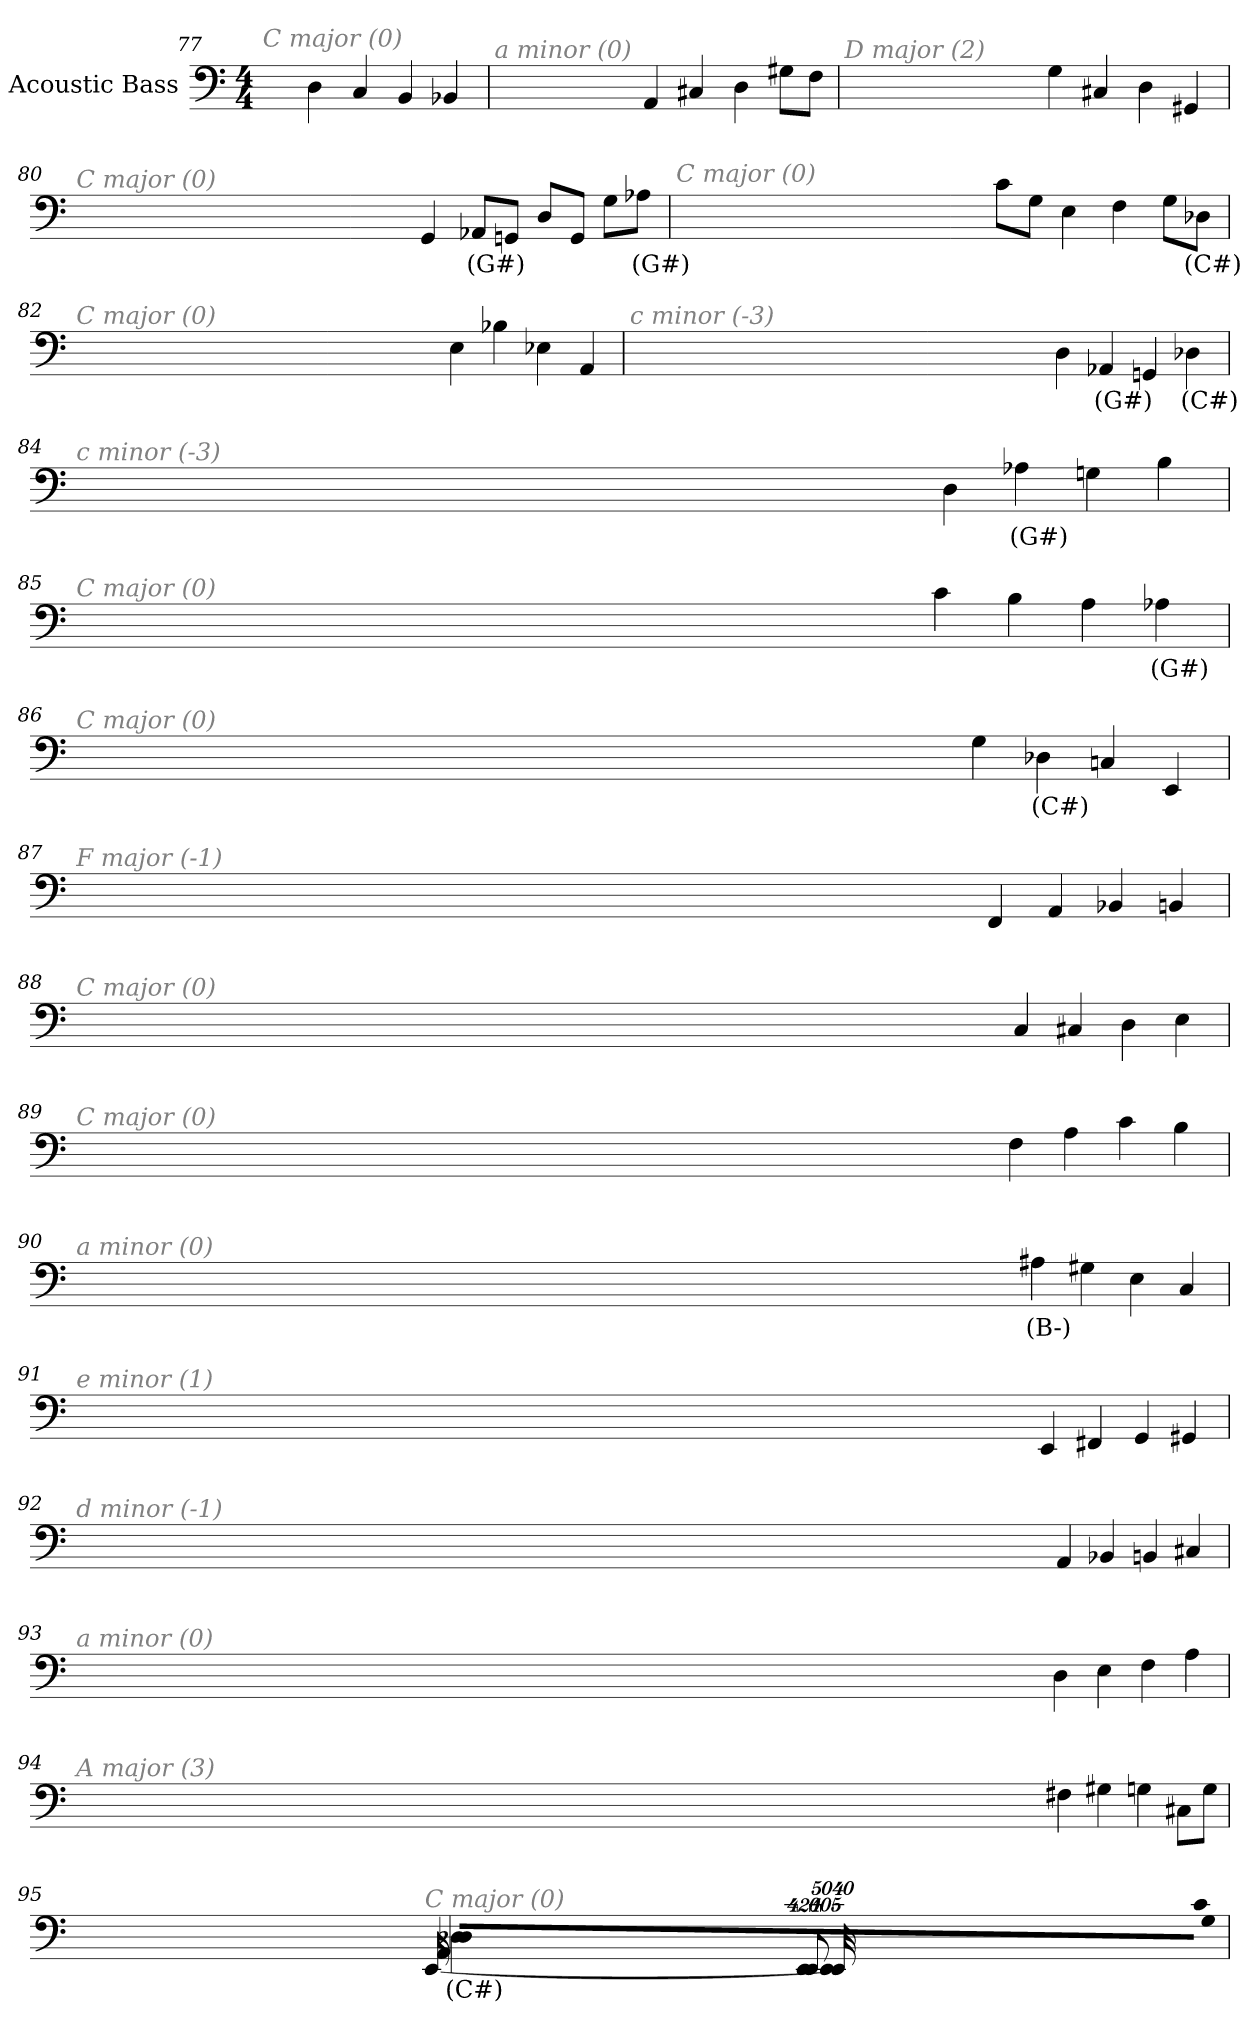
**kern	**text
*part1	*part1
*staff1	*staff1
*I"Acoustic Bass	*
*clefF4	*
*ITrd7c12	*
*k[]	*
*C:	*
*M4/4	*
=77	=77
!LO:TX:i:color=#808080:t=C major (0)	!
4DD	.
4CC	.
4BBB	.
4BBB-X	.
=78	=78
!LO:TX:i:color=#808080:t=a minor (0)	!
4AAA	.
4CC#X	.
4DD	.
8GG#XL	.
8FFJ	.
=79	=79
!LO:TX:i:color=#808080:t=D major (2)	!
4GG	.
4CC#X	.
4DD	.
4GGG#X	.
=80	=80
!LO:TX:i:color=#808080:t=C major (0)	!
4GGG	.
8AAA-XiL	(G#)
8GGGnJ	.
8DDL	.
8GGGJ	.
8GGL	.
8AA-XiJ	(G#)
=81	=81
!LO:TX:i:color=#808080:t=C major (0)	!
8CL	.
8GGJ	.
4EE	.
4FF	.
8GGL	.
8DD-XiJ	(C#)
=82	=82
!LO:TX:i:color=#808080:t=C major (0)	!
4EE	.
4BB-X	.
4EE-X	.
4AAA	.
=83	=83
!LO:TX:i:color=#808080:t=c minor (-3)	!
4DD	.
4AAA-Xi	(G#)
4GGGn	.
4DD-Xi	(C#)
=84	=84
!LO:TX:i:color=#808080:t=c minor (-3)	!
4DD	.
4AA-Xi	(G#)
4GGn	.
4BB	.
=85	=85
!LO:TX:i:color=#808080:t=C major (0)	!
4C	.
4BB	.
4AA	.
4AA-Xi	(G#)
=86	=86
!LO:TX:i:color=#808080:t=C major (0)	!
4GG	.
4DD-Xi	(C#)
4CCn	.
4EEE	.
=87	=87
!LO:TX:i:color=#808080:t=F major (-1)	!
4FFF	.
4AAA	.
4BBB-X	.
4BBBn	.
=88	=88
!LO:TX:i:color=#808080:t=C major (0)	!
4CC	.
4CC#X	.
4DD	.
4EE	.
=89	=89
!LO:TX:i:color=#808080:t=C major (0)	!
4FF	.
4AA	.
4C	.
4BB	.
=90	=90
!LO:TX:i:color=#808080:t=a minor (0)	!
4AA#Xj	(B-)
4GG#X	.
4EE	.
4CC	.
=91	=91
!LO:TX:i:color=#808080:t=e minor (1)	!
4EEE	.
4FFF#X	.
4GGG	.
4GGG#X	.
=92	=92
!LO:TX:i:color=#808080:t=d minor (-1)	!
4AAA	.
4BBB-X	.
4BBBn	.
4CC#X	.
=93	=93
!LO:TX:i:color=#808080:t=a minor (0)	!
4DD	.
4EE	.
4FF	.
4AA	.
=94	=94
!LO:TX:i:color=#808080:t=A major (3)	!
4FF#X	.
4GG#X	.
4GGn	.
8CC#XL	.
8GGJ	.
=95	=95
!LO:TX:i:color=#808080:t=C major (0)	!
!LO:N:vis=8	!
40320%3347CL	.
!LO:N:vis=8	!
40320%3347GG	.
!LO:N:vis=8	!
40320%3347DDJ	.
!LO:N:vis=1024	!
[13440%13EEE	.
8EEE_	.
16EEE_	.
32EEE_	.
!LO:N:vis=1024%31	!
13440%407EEE]	.
4AAA	.
4DD-Xi	(C#)
=	=
*-	*-
